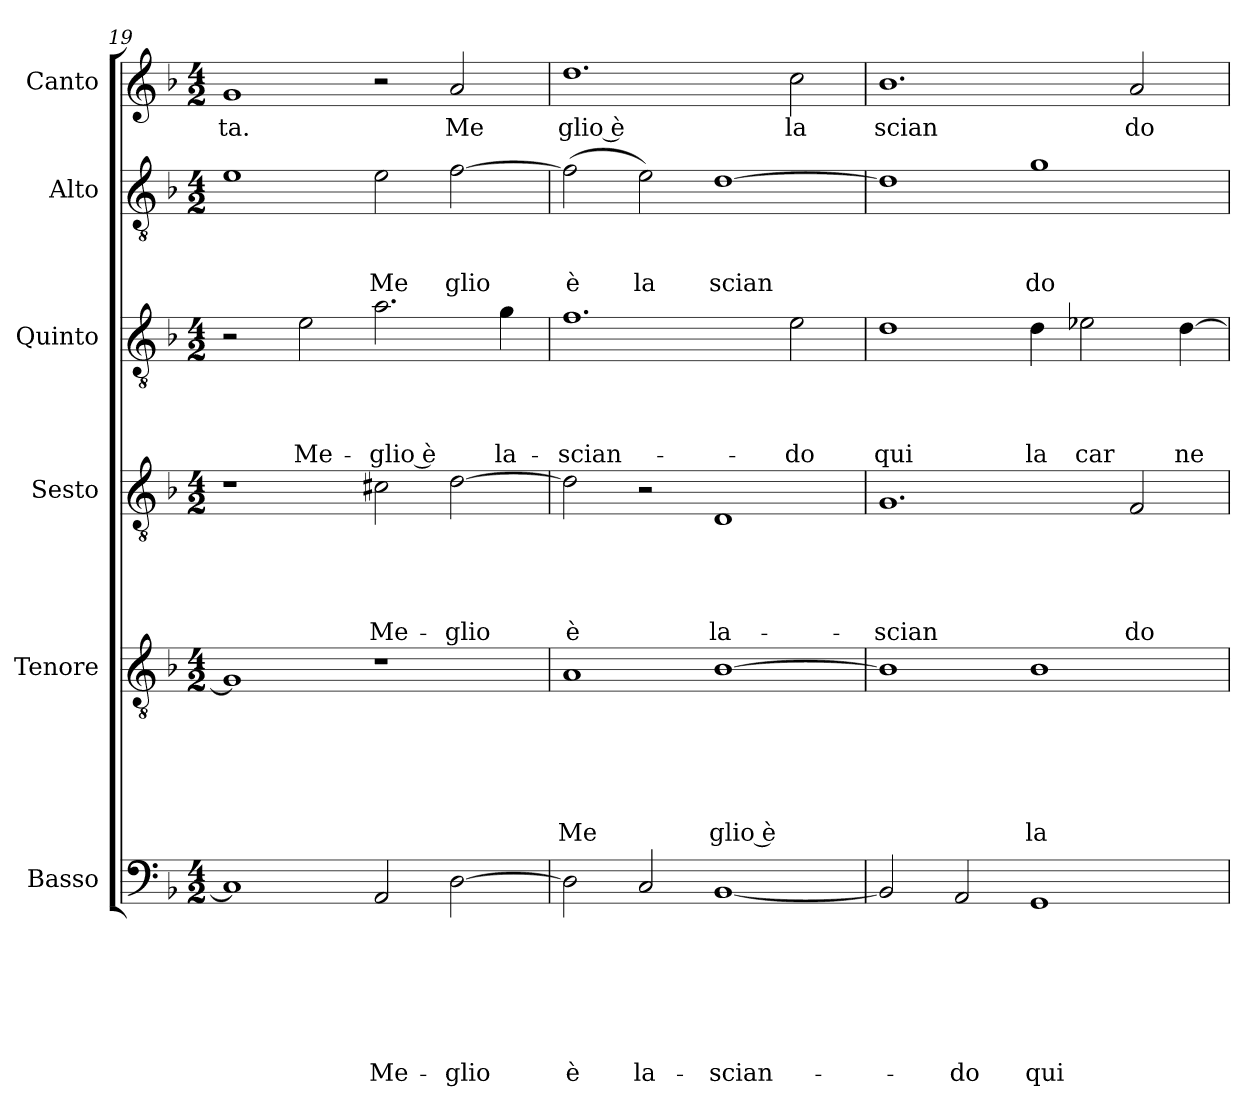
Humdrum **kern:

**kern	**text	**text	**text	**text	**text	**text	**text	**kern	**text	**text	**text	**text	**text	**text	**kern	**text	**text	**text	**text	**text	**kern	**text	**text	**text	**text	**kern	**text	**text	**text	**kern	**text
*part6	*part6	*part6	*part6	*part6	*part6	*part6	*part6	*part5	*part5	*part5	*part5	*part5	*part5	*part5	*part4	*part4	*part4	*part4	*part4	*part4	*part3	*part3	*part3	*part3	*part3	*part2	*part2	*part2	*part2	*part1	*part1
*staff6	*staff6	*staff6	*staff6	*staff6	*staff6	*staff6	*staff6	*staff5	*staff5	*staff5	*staff5	*staff5	*staff5	*staff5	*staff4	*staff4	*staff4	*staff4	*staff4	*staff4	*staff3	*staff3	*staff3	*staff3	*staff3	*staff2	*staff2	*staff2	*staff2	*staff1	*staff1
*I"Basso	*	*	*	*	*	*	*	*I"Tenore	*	*	*	*	*	*	*I"Sesto	*	*	*	*	*	*I"Quinto	*	*	*	*	*I"Alto	*	*	*	*I"Canto	*
*clefF4	*	*	*	*	*	*	*	*clefGv2	*	*	*	*	*	*	*clefGv2	*	*	*	*	*	*clefGv2	*	*	*	*	*clefGv2	*	*	*	*clefG2	*
*k[b-]	*	*	*	*	*	*	*	*k[b-]	*	*	*	*	*	*	*k[b-]	*	*	*	*	*	*k[b-]	*	*	*	*	*k[b-]	*	*	*	*k[b-]	*
*F:	*	*	*	*	*	*	*	*F:	*	*	*	*	*	*	*F:	*	*	*	*	*	*F:	*	*	*	*	*F:	*	*	*	*F:	*
*M4/2	*	*	*	*	*	*	*	*M4/2	*	*	*	*	*	*	*M4/2	*	*	*	*	*	*M4/2	*	*	*	*	*M4/2	*	*	*	*M4/2	*
=19	=19	=19	=19	=19	=19	=19	=19	=19	=19	=19	=19	=19	=19	=19	=19	=19	=19	=19	=19	=19	=19	=19	=19	=19	=19	=19	=19	=19	=19	=19	=19
!	!	!	!	!	!	!	!	!	!	!	!	!	!	!	!	!	!	!	!	!	!	!	!	!	!	!	!	!	!	!	!LO:LY:b
1C]	.	.	.	.	.	.	.	1G]	.	.	.	.	.	.	1r	.	.	.	.	.	2r	.	.	.	.	1e	.	.	.	1g	ta.
!	!	!	!	!	!	!	!	!	!	!	!	!	!	!	!	!	!	!	!	!	!	!	!	!	!LO:LY:b	!	!	!	!	!	!
.	.	.	.	.	.	.	.	.	.	.	.	.	.	.	.	.	.	.	.	.	2e\	.	.	.	Me-	.	.	.	.	.	.
!	!	!	!	!	!	!	!LO:LY:b	!	!	!	!	!	!	!	!	!	!	!	!	!LO:LY:b	!	!	!	!	!LO:LY:b:rj	!	!	!	!LO:LY:b	!	!
2AA/	.	.	.	.	.	.	Me-	1r	.	.	.	.	.	.	2c#X\	.	.	.	.	Me-	2.a\	.	.	.	-glio è	2e\	.	.	Me	2r	.
!	!	!	!	!	!	!	!LO:LY:b	!	!	!	!	!	!	!	!	!	!	!	!	!LO:LY:b	!	!	!	!	!	!	!	!	!LO:LY:b	!	!LO:LY:b
[>2D\	.	.	.	.	.	.	-glio	.	.	.	.	.	.	.	[>2d\	.	.	.	.	-glio	.	.	.	.	.	[>2f\	.	.	glio	2a/	Me
!	!	!	!	!	!	!	!	!	!	!	!	!	!	!	!	!	!	!	!	!	!	!	!	!	!LO:LY:b	!	!	!	!	!	!
.	.	.	.	.	.	.	.	.	.	.	.	.	.	.	.	.	.	.	.	.	4g\	.	.	.	la-	.	.	.	.	.	.
=20	=20	=20	=20	=20	=20	=20	=20	=20	=20	=20	=20	=20	=20	=20	=20	=20	=20	=20	=20	=20	=20	=20	=20	=20	=20	=20	=20	=20	=20	=20	=20
!	!	!	!	!	!	!	!LO:LY:b:rj	!	!	!	!	!	!	!LO:LY:b	!	!	!	!	!	!LO:LY:b:rj	!	!	!	!	!LO:LY:b	!	!	!	!LO:LY:b:rj	!	!LO:LY:b:rj
2D\]	.	.	.	.	.	.	è	1A	.	.	.	.	.	Me	2d\]	.	.	.	.	è	1.f	.	.	.	-scian-	(>2f\]	.	.	è	1.dd	glio è
!	!	!	!	!	!	!	!LO:LY:b	!	!	!	!	!	!	!	!	!	!	!	!	!	!	!	!	!	!	!	!	!	!LO:LY:b	!	!
2C/	.	.	.	.	.	.	la-	.	.	.	.	.	.	.	2r	.	.	.	.	.	.	.	.	.	.	2e\)	.	.	la	.	.
!	!	!	!	!	!	!	!LO:LY:b	!	!	!	!	!	!	!LO:LY:b	!	!	!	!	!	!LO:LY:b	!	!	!	!	!	!	!	!	!LO:LY:b	!	!
[>1BB-	.	.	.	.	.	.	-scian-	[>1B-	.	.	.	.	.	glio è	1D	.	.	.	.	la-	.	.	.	.	.	[>1d	.	.	scian	.	.
!	!	!	!	!	!	!	!	!	!	!	!	!	!	!	!	!	!	!	!	!	!	!	!	!	!LO:LY:b	!	!	!	!	!	!LO:LY:b
.	.	.	.	.	.	.	.	.	.	.	.	.	.	.	.	.	.	.	.	.	2e\	.	.	.	-do	.	.	.	.	2cc\	la
!!LO:LB:g=z
=21	=21	=21	=21	=21	=21	=21	=21	=21	=21	=21	=21	=21	=21	=21	=21	=21	=21	=21	=21	=21	=21	=21	=21	=21	=21	=21	=21	=21	=21	=21	=21
!	!	!	!	!	!	!	!	!	!	!	!	!	!	!	!	!	!	!	!	!LO:LY:b	!	!	!	!	!LO:LY:b	!	!	!	!	!	!LO:LY:b
2BB-/]	.	.	.	.	.	.	.	1B-]	.	.	.	.	.	.	1.G	.	.	.	.	-scian	1d	.	.	.	qui	1d]	.	.	.	1.b-	scian
!	!	!	!	!	!	!	!LO:LY:b	!	!	!	!	!	!	!	!	!	!	!	!	!	!	!	!	!	!	!	!	!	!	!	!
2AA/	.	.	.	.	.	.	-do	.	.	.	.	.	.	.	.	.	.	.	.	.	.	.	.	.	.	.	.	.	.	.	.
!	!	!	!	!	!	!	!LO:LY:b	!	!	!	!	!	!	!LO:LY:b	!	!	!	!	!	!	!	!	!	!	!LO:LY:b	!	!	!	!LO:LY:b	!	!
1GG	.	.	.	.	.	.	qui	1B-	.	.	.	.	.	la	.	.	.	.	.	.	4d\	.	.	.	la	1g	.	.	do	.	.
!	!	!	!	!	!	!	!	!	!	!	!	!	!	!	!	!	!	!	!	!	!	!	!	!	!LO:LY:b	!	!	!	!	!	!
.	.	.	.	.	.	.	.	.	.	.	.	.	.	.	.	.	.	.	.	.	2e-X\	.	.	.	car	.	.	.	.	.	.
!	!	!	!	!	!	!	!	!	!	!	!	!	!	!	!	!	!	!	!	!LO:LY:b	!	!	!	!	!	!	!	!	!	!	!LO:LY:b
.	.	.	.	.	.	.	.	.	.	.	.	.	.	.	2F/	.	.	.	.	do	.	.	.	.	.	.	.	.	.	2a/	do
!	!	!	!	!	!	!	!	!	!	!	!	!	!	!	!	!	!	!	!	!	!	!	!	!	!LO:LY:b	!	!	!	!	!	!
.	.	.	.	.	.	.	.	.	.	.	.	.	.	.	.	.	.	.	.	.	[>4d\	.	.	.	ne	.	.	.	.	.	.
=	=	=	=	=	=	=	=	=	=	=	=	=	=	=	=	=	=	=	=	=	=	=	=	=	=	=	=	=	=	=	=
*-	*-	*-	*-	*-	*-	*-	*-	*-	*-	*-	*-	*-	*-	*-	*-	*-	*-	*-	*-	*-	*-	*-	*-	*-	*-	*-	*-	*-	*-	*-	*-
